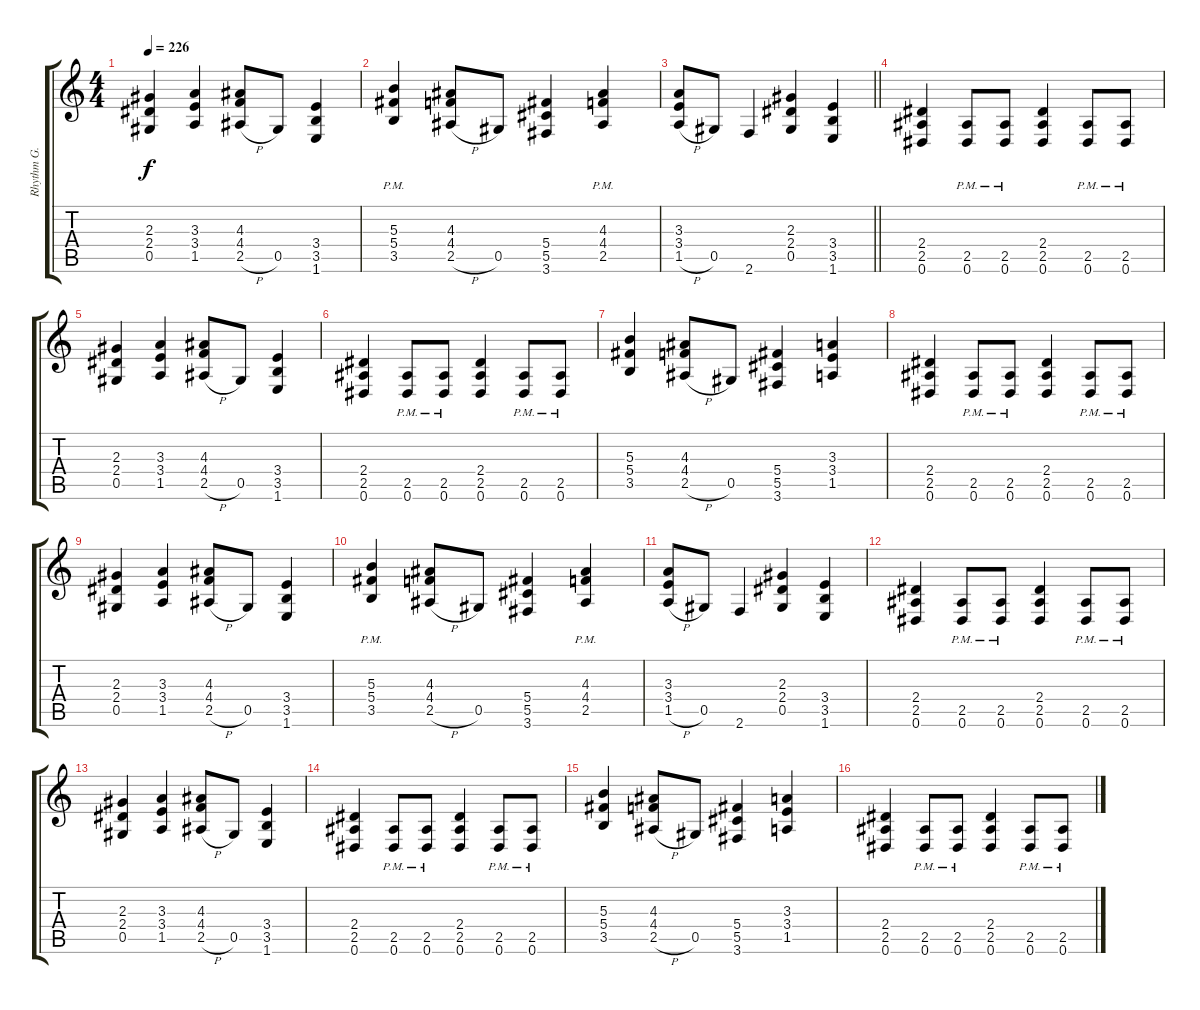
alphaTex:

\track ("Rhythm G." "Rhythm G.") {instrument distortionguitar}
\staff {score tabs}
\tuning (Eb4 Bb3 Gb3 Db3 Ab2 Eb2) {hide}
\ts (4 4)
\tempo 226
\clef g2
\ks c
(2.3 2.4 0.5).4{dy f} (3.3 3.4 1.5).4 (4.3 4.4 2.5{h}).8 0.5.8 (3.4 3.5 1.6).4 |
(5.3{pm} 5.4{pm} 3.5{pm}).4 (4.3 4.4 2.5{h}).8 0.5.8 (5.4 5.5 3.6).4 (4.3{pm} 4.4{pm} 2.5{pm}).4 |
\barLineRight lightlight
(3.3 3.4 1.5{h}).8 0.5.8 2.6.4 (2.3 2.4 0.5).4 (3.4 3.5 1.6).4 |
(2.4 2.5 0.6).4 (2.5{pm} 0.6{pm}).8 (2.5{pm} 0.6{pm}).8 (2.4 2.5 0.6).4 (2.5{pm} 0.6{pm}).8 (2.5{pm} 0.6{pm}).8 |
(2.3 2.4 0.5).4 (3.3 3.4 1.5).4 (4.3 4.4 2.5{h}).8 0.5.8 (3.4 3.5 1.6).4 |
(2.4 2.5 0.6).4 (2.5{pm} 0.6{pm}).8 (2.5{pm} 0.6{pm}).8 (2.4 2.5 0.6).4 (2.5{pm} 0.6{pm}).8 (2.5{pm} 0.6{pm}).8 |
(5.3 5.4 3.5).4 (4.3 4.4 2.5{h}).8 0.5.8 (5.4 5.5 3.6).4 (3.3 3.4 1.5).4 |
(2.4 2.5 0.6).4 (2.5{pm} 0.6{pm}).8 (2.5{pm} 0.6{pm}).8 (2.4 2.5 0.6).4 (2.5{pm} 0.6{pm}).8 (2.5{pm} 0.6{pm}).8 |
(2.3 2.4 0.5).4 (3.3 3.4 1.5).4 (4.3 4.4 2.5{h}).8 0.5.8 (3.4 3.5 1.6).4 |
(5.3{pm} 5.4{pm} 3.5{pm}).4 (4.3 4.4 2.5{h}).8 0.5.8 (5.4 5.5 3.6).4 (4.3{pm} 4.4{pm} 2.5{pm}).4 |
(3.3 3.4 1.5{h}).8 0.5.8 2.6.4 (2.3 2.4 0.5).4 (3.4 3.5 1.6).4 |
(2.4 2.5 0.6).4 (2.5{pm} 0.6{pm}).8 (2.5{pm} 0.6{pm}).8 (2.4 2.5 0.6).4 (2.5{pm} 0.6{pm}).8 (2.5{pm} 0.6{pm}).8 |
(2.3 2.4 0.5).4 (3.3 3.4 1.5).4 (4.3 4.4 2.5{h}).8 0.5.8 (3.4 3.5 1.6).4 |
(2.4 2.5 0.6).4 (2.5{pm} 0.6{pm}).8 (2.5{pm} 0.6{pm}).8 (2.4 2.5 0.6).4 (2.5{pm} 0.6{pm}).8 (2.5{pm} 0.6{pm}).8 |
(5.3 5.4 3.5).4 (4.3 4.4 2.5{h}).8 0.5.8 (5.4 5.5 3.6).4 (3.3 3.4 1.5).4 |
(2.4 2.5 0.6).4 (2.5{pm} 0.6{pm}).8 (2.5{pm} 0.6{pm}).8 (2.4 2.5 0.6).4 (2.5{pm} 0.6{pm}).8 (2.5{pm} 0.6{pm}).8
